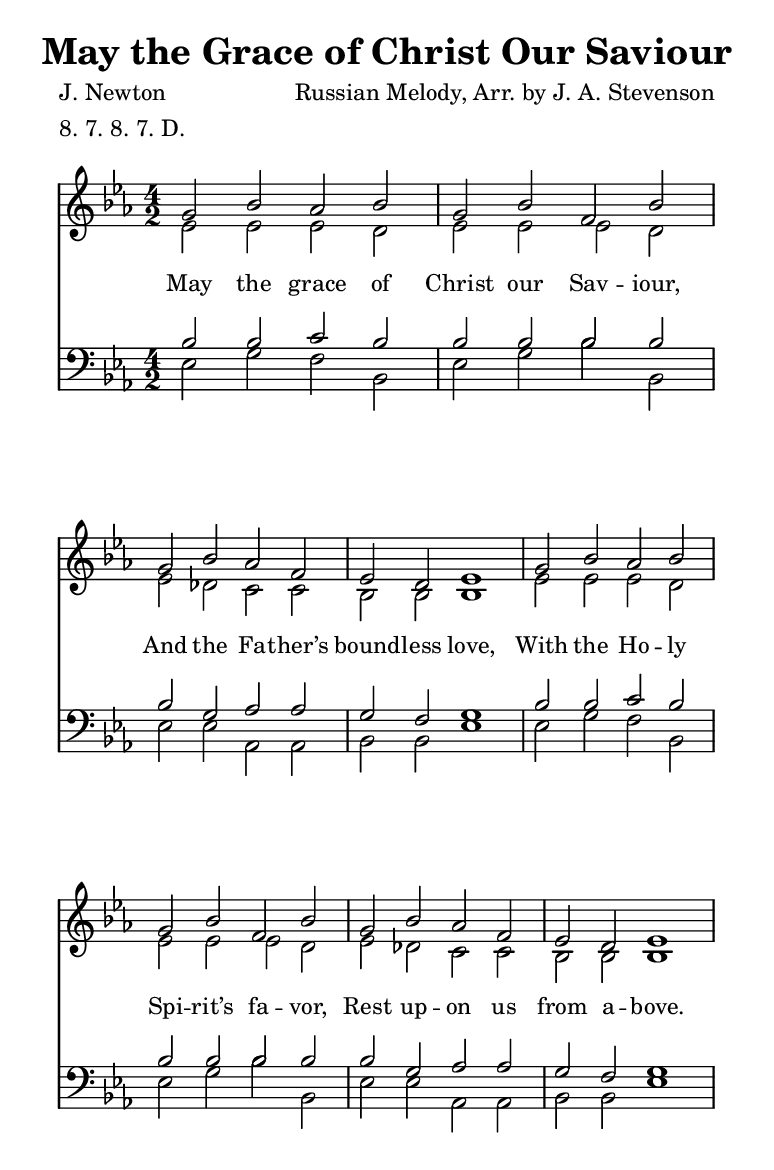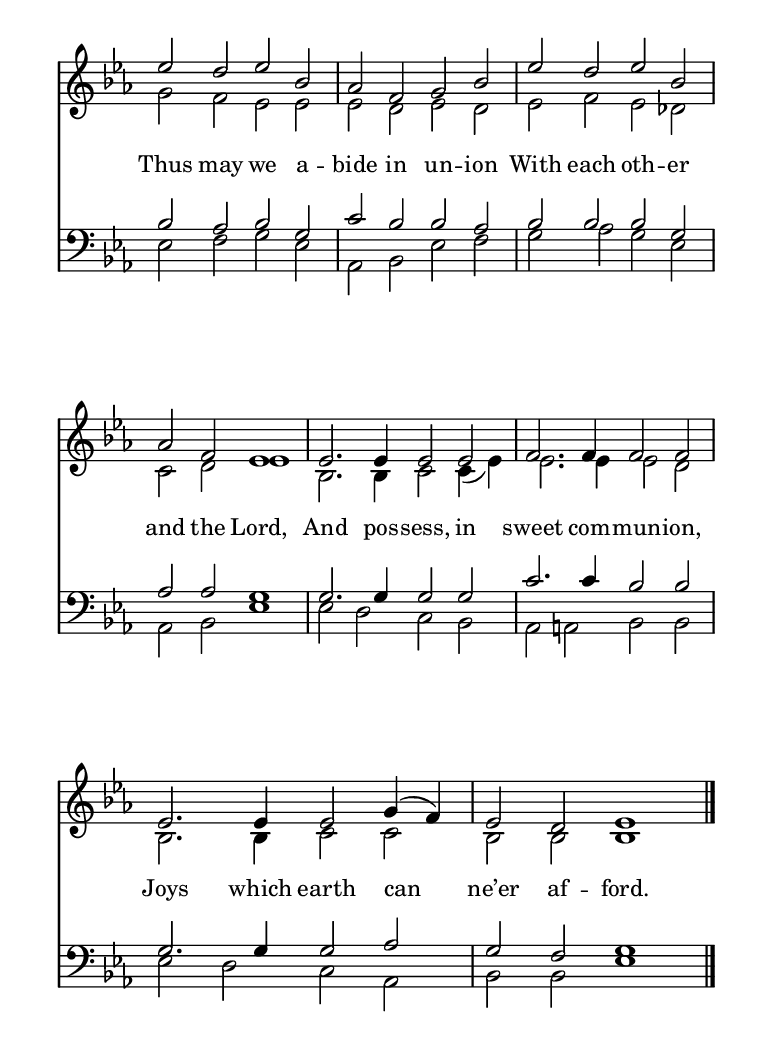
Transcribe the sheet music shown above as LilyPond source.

\include "common/global.ily"
\paper {
  \include "common/paper.ily"
  ragged-last-bottom = ##t
}

\header{
  hymnnumber = "145"
  title = "May the Grace of Christ Our Saviour"
  tunename = "Vesper Hymn"
  meter = "8. 7. 8. 7. D."
  poet = "J. Newton"
  composer = "Russian Melody, Arr. by J. A. Stevenson"
  %copyright = ""
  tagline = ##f
}

% for fermata in MIDI
ta = { \tempo 2=80 }
tb = { \tempo 2=40 }

global = {
  \include "common/overrides.ily"
  \override Staff.TimeSignature.style = #'numbered
  \time 4/2
  \override Score.MetronomeMark.transparent = ##t % hide all fermata changes too
  \ta
  \key ees \major
  \autoBeamOff
}

notesSoprano = {
\global
\relative c'' {

g2 bes aes bes | g bes f bes 
g2 bes aes f | ees d ees1
g2 bes aes bes | g bes f bes 
g2 bes aes f | ees d ees1

ees'2 d ees bes | aes f g bes
ees2 d ees bes | aes f ees1
ees2. ees4 ees2 ees | f2. f4 f2 f
ees2. ees4 ees2 g4( f) | ees2 d ees1

\bar "|."

}
}

notesAlto = {
\global
\relative e' {

ees2 ees ees d | ees ees ees d
ees2 des c c | bes bes bes1
ees2 ees ees d | ees ees ees d
ees2 des c c | bes bes bes1

g'2 f ees ees | ees d ees d
ees2 f ees des | c d ees1
bes2. bes4 c2 c4( ees) | ees2. ees4 ees2 d
bes2. bes4 c2 c | bes bes bes1

}
}

notesTenor = {
\global
\relative a {

bes2 bes c bes | bes bes bes bes
bes2 g aes aes | g f g1
bes2 bes c bes | bes bes bes bes
bes2 g aes aes | g f g1

bes2 aes bes g | c bes bes aes
bes2 bes bes g | aes aes g1
g2. g4 g2 g | c2. c4 bes2 bes
g2. g4 g2 aes | g f g1

}
}

notesBass = {
\global
\relative f {

ees2 g f bes, | ees g bes bes,
ees2 ees aes, aes | bes bes ees1
ees2 g f bes, | ees g bes bes,
ees2 ees aes, aes | bes bes ees1

ees2 f g ees | aes, bes ees f
g2 aes g ees | aes, bes ees1
ees2 d c bes | aes a bes bes
ees d c aes | bes bes ees1


}
}

wordsA = \lyricmode {

May the grace of Christ our Sav -- iour,
And the Fa -- ther’s bound -- less love,
With the Ho -- ly Spi -- rit’s fa -- vor,
Rest up -- on us from a -- bove.
Thus may we a -- bide in un -- ion
With each oth -- er and the Lord,
And pos -- sess, in sweet com -- mun -- ion,
Joys which earth can ne’er af -- ford.

}

\score {
  \context ChoirStaff <<
    \context Staff = upper <<
      \set ChoirStaff.systemStartDelimiter = #'SystemStartBar
      \context Voice  = sopranos { \voiceOne << \notesSoprano >> }
      \context Voice  = altos { \voiceTwo << \notesAlto >> }
      \context Lyrics = one   \lyricsto sopranos \wordsA
    >>
    \context Staff = men <<
      \clef bass
      \context Voice  = tenors { \voiceOne << \notesTenor >> }
      \context Voice  = basses { \voiceTwo << \notesBass >> }
    >>
  >>
  \layout {
    \include "common/layout.ily"
  }
  \midi{
    \include "common/midi.ily"
  }
}

\version "2.19.49"  % necessary for upgrading to future LilyPond versions.

% vi:set et ts=2 sw=2 ai nocindent syntax=lilypond:
